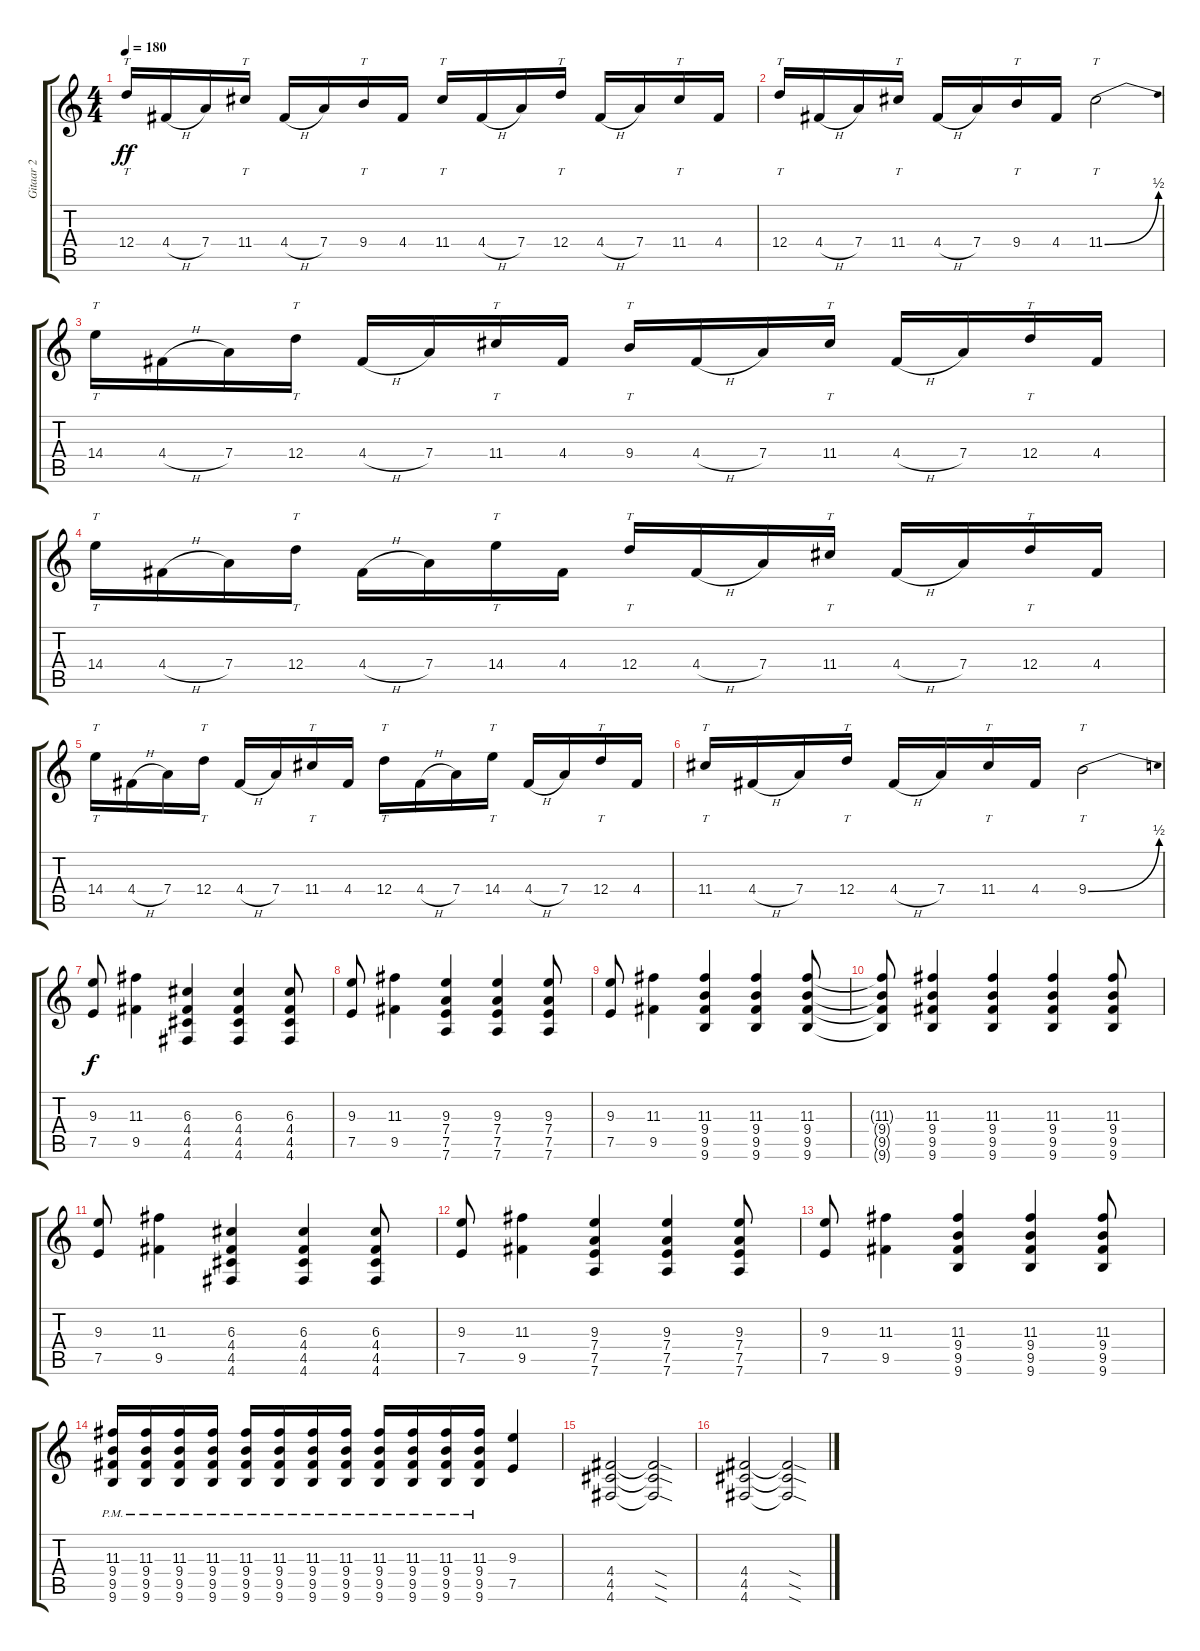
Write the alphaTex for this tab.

\track ("Gitaar 2" "Gitaar 2") {instrument distortionguitar}
\staff {score tabs}
\tuning (E4 B3 G3 D3 A2 D2) {hide}
\ts (4 4)
\tempo 180
\clef g2
\ks c
12.4.16{tt dy ff} 4.4{h}.16 7.4.16 11.4.16{tt} 4.4{h}.16 7.4.16 9.4.16{tt} 4.4.16 11.4.16{tt} 4.4{h}.16 7.4.16 12.4.16{tt} 4.4{h}.16 7.4.16 11.4.16{tt} 4.4.16 |
12.4.16{tt} 4.4{h}.16 7.4.16 11.4.16{tt} 4.4{h}.16 7.4.16 9.4.16{tt} 4.4.16 11.4{be (bend 0 0 60 2)}.2{tt} |
14.4.16{tt} 4.4{h}.16 7.4.16 12.4.16{tt} 4.4{h}.16 7.4.16 11.4.16{tt} 4.4.16 9.4.16{tt} 4.4{h}.16 7.4.16 11.4.16{tt} 4.4{h}.16 7.4.16 12.4.16{tt} 4.4.16 |
14.4.16{tt} 4.4{h}.16 7.4.16 12.4.16{tt} 4.4{h}.16 7.4.16 14.4.16{tt} 4.4.16 12.4.16{tt} 4.4{h}.16 7.4.16 11.4.16{tt} 4.4{h}.16 7.4.16 12.4.16{tt} 4.4.16 |
14.4.16{tt} 4.4{h}.16 7.4.16 12.4.16{tt} 4.4{h}.16 7.4.16 11.4.16{tt} 4.4.16 12.4.16{tt} 4.4{h}.16 7.4.16 14.4.16{tt} 4.4{h}.16 7.4.16 12.4.16{tt} 4.4.16 |
11.4.16{tt} 4.4{h}.16 7.4.16 12.4.16{tt} 4.4{h}.16 7.4.16 11.4.16{tt} 4.4.16 9.4{be (bend 0 0 60 2)}.2{tt} |
(9.3 7.5).8{dy f} (11.3 9.5).4 (6.3 4.4 4.5 4.6).4 (6.3 4.4 4.5 4.6).4 (6.3 4.4 4.5 4.6).8 |
(9.3 7.5).8 (11.3 9.5).4 (9.3 7.4 7.5 7.6).4 (9.3 7.4 7.5 7.6).4 (9.3 7.4 7.5 7.6).8 |
(9.3 7.5).8 (11.3 9.5).4 (11.3 9.4 9.5 9.6).4 (11.3 9.4 9.5 9.6).4 (11.3 9.4 9.5 9.6).8 |
(11.3{t} 9.4{t} 9.5{t} 9.6{t}).8 (11.3 9.4 9.5 9.6).4 (11.3 9.4 9.5 9.6).4 (11.3 9.4 9.5 9.6).4 (11.3 9.4 9.5 9.6).8 |
(9.3 7.5).8 (11.3 9.5).4 (6.3 4.4 4.5 4.6).4 (6.3 4.4 4.5 4.6).4 (6.3 4.4 4.5 4.6).8 |
(9.3 7.5).8 (11.3 9.5).4 (9.3 7.4 7.5 7.6).4 (9.3 7.4 7.5 7.6).4 (9.3 7.4 7.5 7.6).8 |
(9.3 7.5).8 (11.3 9.5).4 (11.3 9.4 9.5 9.6).4 (11.3 9.4 9.5 9.6).4 (11.3 9.4 9.5 9.6).8 |
(11.3{pm} 9.4{pm} 9.5{pm} 9.6{pm}).16 (11.3{pm} 9.4{pm} 9.5{pm} 9.6{pm}).16 (11.3{pm} 9.4{pm} 9.5{pm} 9.6{pm}).16 (11.3{pm} 9.4{pm} 9.5{pm} 9.6{pm}).16 (11.3{pm} 9.4{pm} 9.5{pm} 9.6{pm}).16 (11.3{pm} 9.4{pm} 9.5{pm} 9.6{pm}).16 (11.3{pm} 9.4{pm} 9.5{pm} 9.6{pm}).16 (11.3{pm} 9.4{pm} 9.5{pm} 9.6{pm}).16 (11.3{pm} 9.4{pm} 9.5{pm} 9.6{pm}).16 (11.3{pm} 9.4{pm} 9.5{pm} 9.6{pm}).16 (11.3{pm} 9.4{pm} 9.5{pm} 9.6{pm}).16 (11.3{pm} 9.4{pm} 9.5{pm} 9.6{pm}).16 (9.3 7.5).4 |
(4.4 4.5 4.6).2 (4.4{sod t} 4.5{sod t} 4.6{sod t}).2 |
(4.4 4.5 4.6).2 (4.4{sod t} 4.5{sod t} 4.6{sod t}).2
